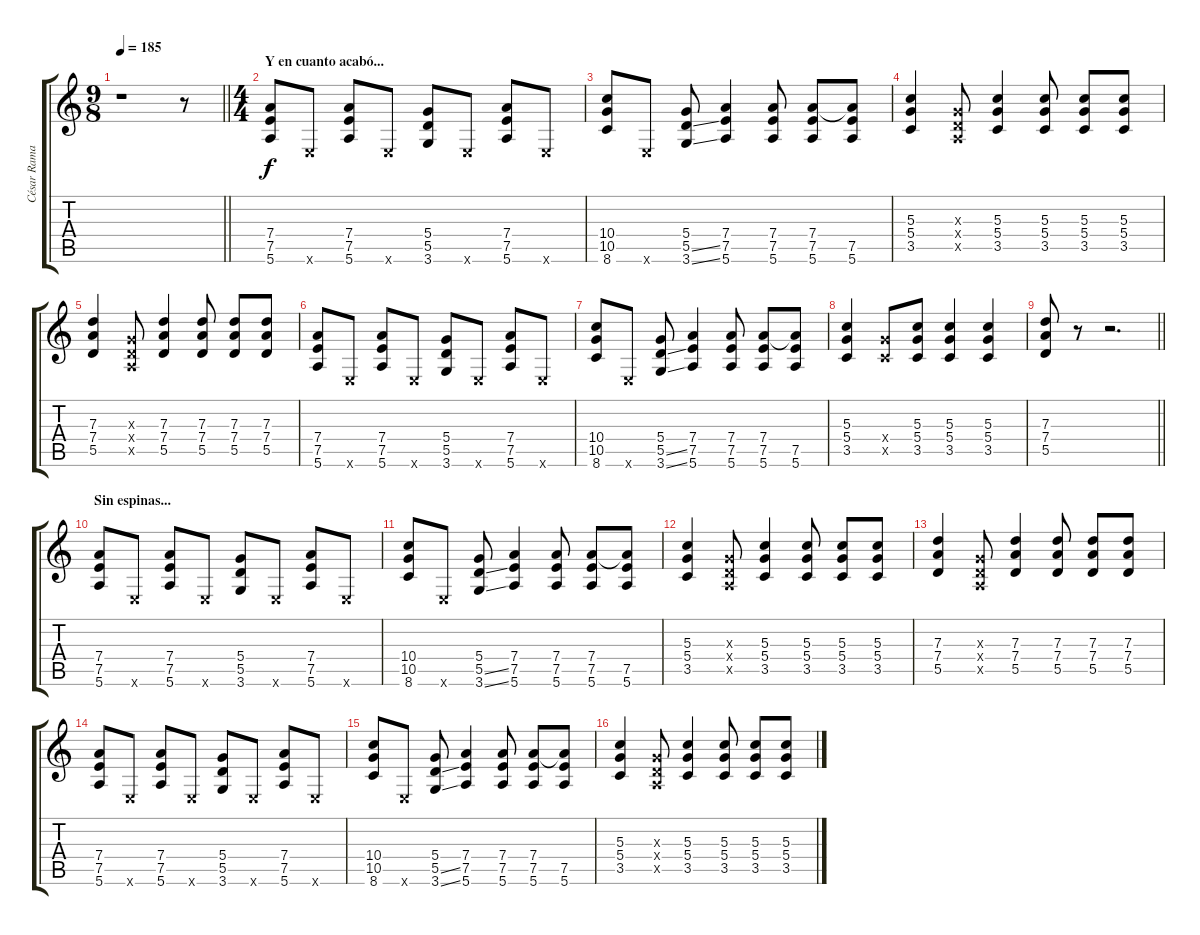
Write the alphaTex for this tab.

\track ("César Ramallo - Guitarra" "César Rama") {instrument overdrivenguitar}
\staff {score tabs}
\tuning (E4 B3 G3 D3 A2 E2) {hide}
\ts (9 8)
\tempo 185
\clef g2
\barLineRight lightlight
\ks c
r.1{dy f} r.8 |
\ts (4 4)
\section ("" "Y en cuanto acabó...")
(7.4 7.5 5.6).8{volume 12 instrument overdrivenguitar} 0.6{x}.8 (7.4 7.5 5.6).8 0.6{x}.8 (5.4 5.5 3.6).8 0.6{x}.8 (7.4 7.5 5.6).8 0.6{x}.8 |
(10.4 10.5 8.6).8 0.6{x}.8 (5.4 5.5{ss} 3.6{ss}).8 (7.4 7.5 5.6).4 (7.4 7.5 5.6).8 (7.4 7.5 5.6).8 (7.4{t} 7.5 5.6).8 |
(5.3 5.4 3.5).4 (0.3{x} 0.4{x} 0.5{x}).8 (5.3 5.4 3.5).4 (5.3 5.4 3.5).8 (5.3 5.4 3.5).8 (5.3 5.4 3.5).8 |
(7.3 7.4 5.5).4 (0.3{x} 0.4{x} 0.5{x}).8 (7.3 7.4 5.5).4 (7.3 7.4 5.5).8 (7.3 7.4 5.5).8 (7.3 7.4 5.5).8 |
(7.4 7.5 5.6).8 0.6{x}.8 (7.4 7.5 5.6).8 0.6{x}.8 (5.4 5.5 3.6).8 0.6{x}.8 (7.4 7.5 5.6).8 0.6{x}.8 |
(10.4 10.5 8.6).8 0.6{x}.8 (5.4 5.5{ss} 3.6{ss}).8 (7.4 7.5 5.6).4 (7.4 7.5 5.6).8 (7.4 7.5 5.6).8 (7.4{t} 7.5 5.6).8 |
(5.3 5.4 3.5).4 (5.4{x} 3.5{x}).8 (5.3 5.4 3.5).8 (5.3 5.4 3.5).4 (5.3 5.4 3.5).4 |
\barLineRight lightlight
(7.3 7.4 5.5).8 r.8 r.2{d} |
\section ("" "Sin espinas...")
(7.4 7.5 5.6).8 0.6{x}.8 (7.4 7.5 5.6).8 0.6{x}.8 (5.4 5.5 3.6).8 0.6{x}.8 (7.4 7.5 5.6).8 0.6{x}.8 |
(10.4 10.5 8.6).8 0.6{x}.8 (5.4 5.5{ss} 3.6{ss}).8 (7.4 7.5 5.6).4 (7.4 7.5 5.6).8 (7.4 7.5 5.6).8 (7.4{t} 7.5 5.6).8 |
(5.3 5.4 3.5).4 (0.3{x} 0.4{x} 0.5{x}).8 (5.3 5.4 3.5).4 (5.3 5.4 3.5).8 (5.3 5.4 3.5).8 (5.3 5.4 3.5).8 |
(7.3 7.4 5.5).4 (0.3{x} 0.4{x} 0.5{x}).8 (7.3 7.4 5.5).4 (7.3 7.4 5.5).8 (7.3 7.4 5.5).8 (7.3 7.4 5.5).8 |
(7.4 7.5 5.6).8 0.6{x}.8 (7.4 7.5 5.6).8 0.6{x}.8 (5.4 5.5 3.6).8 0.6{x}.8 (7.4 7.5 5.6).8 0.6{x}.8 |
(10.4 10.5 8.6).8 0.6{x}.8 (5.4 5.5{ss} 3.6{ss}).8 (7.4 7.5 5.6).4 (7.4 7.5 5.6).8 (7.4 7.5 5.6).8 (7.4{t} 7.5 5.6).8 |
(5.3 5.4 3.5).4 (0.3{x} 0.4{x} 0.5{x}).8 (5.3 5.4 3.5).4 (5.3 5.4 3.5).8 (5.3 5.4 3.5).8 (5.3 5.4 3.5).8
